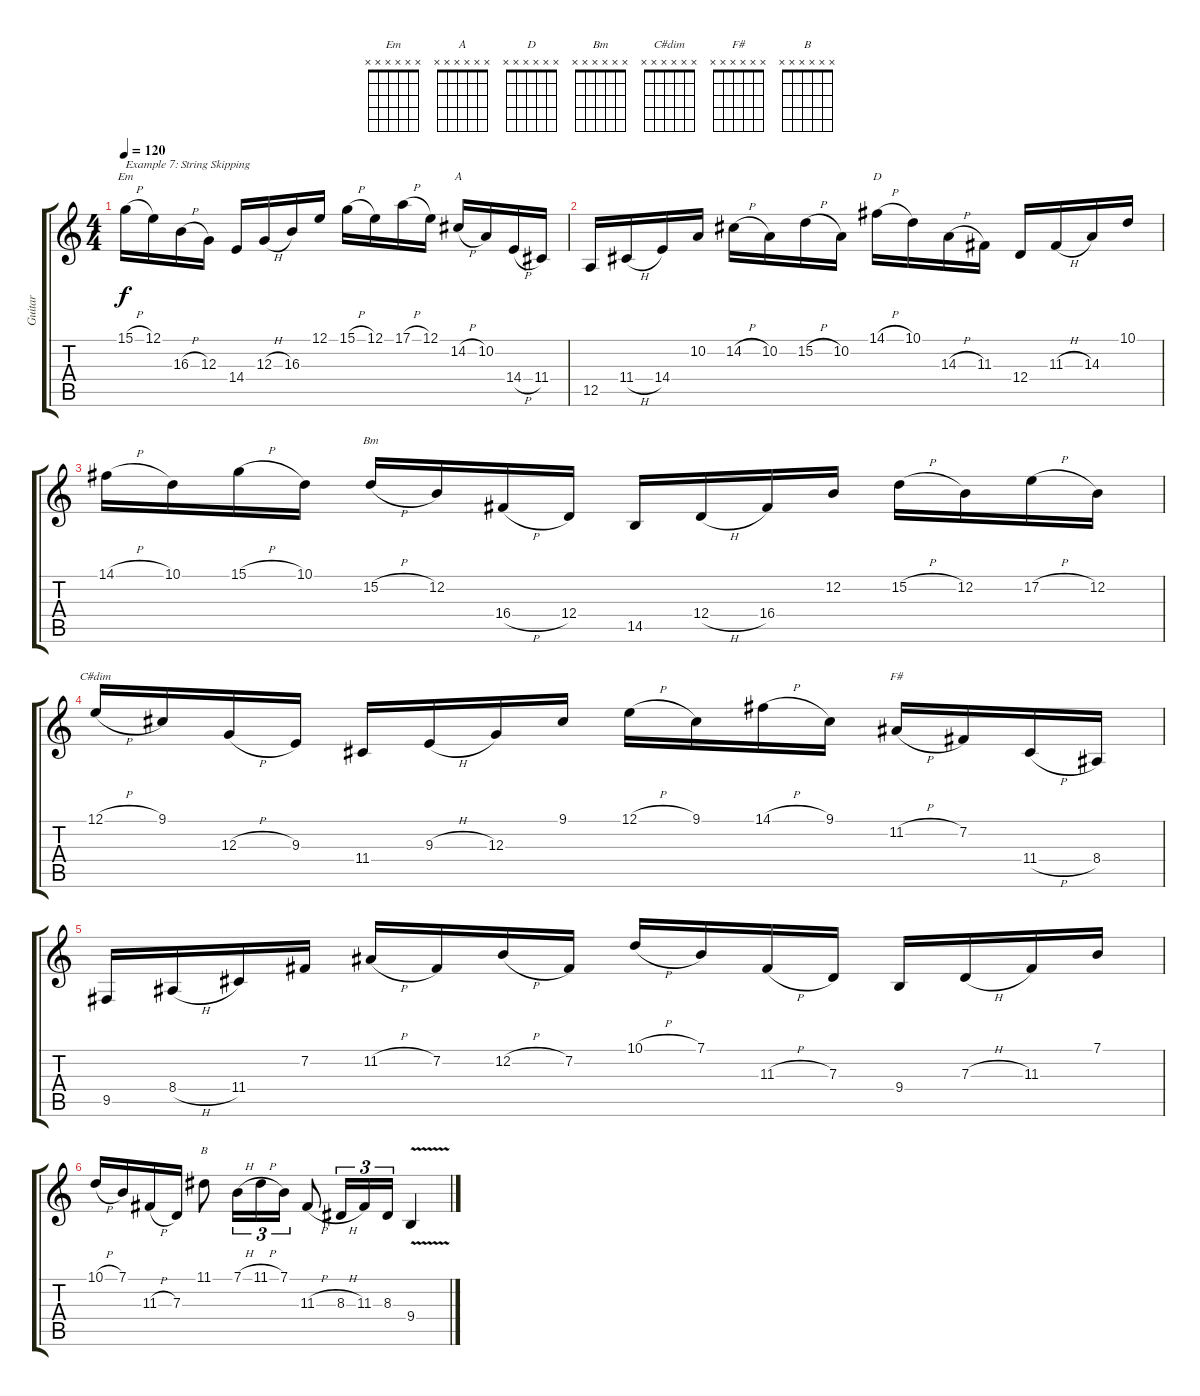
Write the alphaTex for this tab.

\track ("Guitar" "Guitar") {instrument acousticgrandpiano}
\staff {score tabs}
\tuning (E4 B3 G3 D3 A2 E2) {hide}
\chord ("Em" x x x x x x)
\chord ("A" x x x x x x)
\chord ("D" x x x x x x)
\chord ("Bm" x x x x x x)
\chord ("C#dim" x x x x x x)
\chord ("F#" x x x x x x)
\chord ("B" x x x x x x)
\ts (4 4)
\tempo 120
\clef g2
\ks c
15.1{h}.16{ch "Em" txt "Example 7: String Skipping" dy f instrument acousticgrandpiano} 12.1.16 16.3{h}.16 12.3.16 14.4.16 12.3{h}.16 16.3.16 12.1.16 15.1{h}.16 12.1.16 17.1{h}.16 12.1.16 14.2{h}.16{ch "A"} 10.2.16 14.4{h}.16 11.4.16 |
12.5.16 11.4{h}.16 14.4.16 10.2.16 14.2{h}.16 10.2.16 15.2{h}.16 10.2.16 14.1{h}.16{ch "D"} 10.1.16 14.3{h}.16 11.3.16 12.4.16 11.3{h}.16 14.3.16 10.1.16 |
14.1{h}.16 10.1.16 15.1{h}.16 10.1.16 15.2{h}.16{ch "Bm"} 12.2.16 16.4{h}.16 12.4.16 14.5.16 12.4{h}.16 16.4.16 12.2.16 15.2{h}.16 12.2.16 17.2{h}.16 12.2.16 |
12.1{h}.16{ch "C#dim"} 9.1.16 12.3{h}.16 9.3.16 11.4.16 9.3{h}.16 12.3.16 9.1.16 12.1{h}.16 9.1.16 14.1{h}.16 9.1.16 11.2{h}.16{ch "F#"} 7.2.16 11.4{h}.16 8.4.16 |
9.5.16 8.4{h}.16 11.4.16 7.2.16 11.2{h}.16 7.2.16 12.2{h}.16 7.2.16 10.1{h}.16 7.1.16 11.3{h}.16 7.3.16 9.4.16 7.3{h}.16 11.3.16 7.1.16 |
10.1{h}.16 7.1.16 11.3{h}.16 7.3.16 11.1.8{ch "B"} 7.1{h}.16{tu (3 2)} 11.1{h}.16{tu (3 2)} 7.1.16{tu (3 2)} 11.3{h}.8 8.3{h}.16{tu (3 2)} 11.3.16{tu (3 2)} 8.3.16{tu (3 2)} 9.4{v}.4
